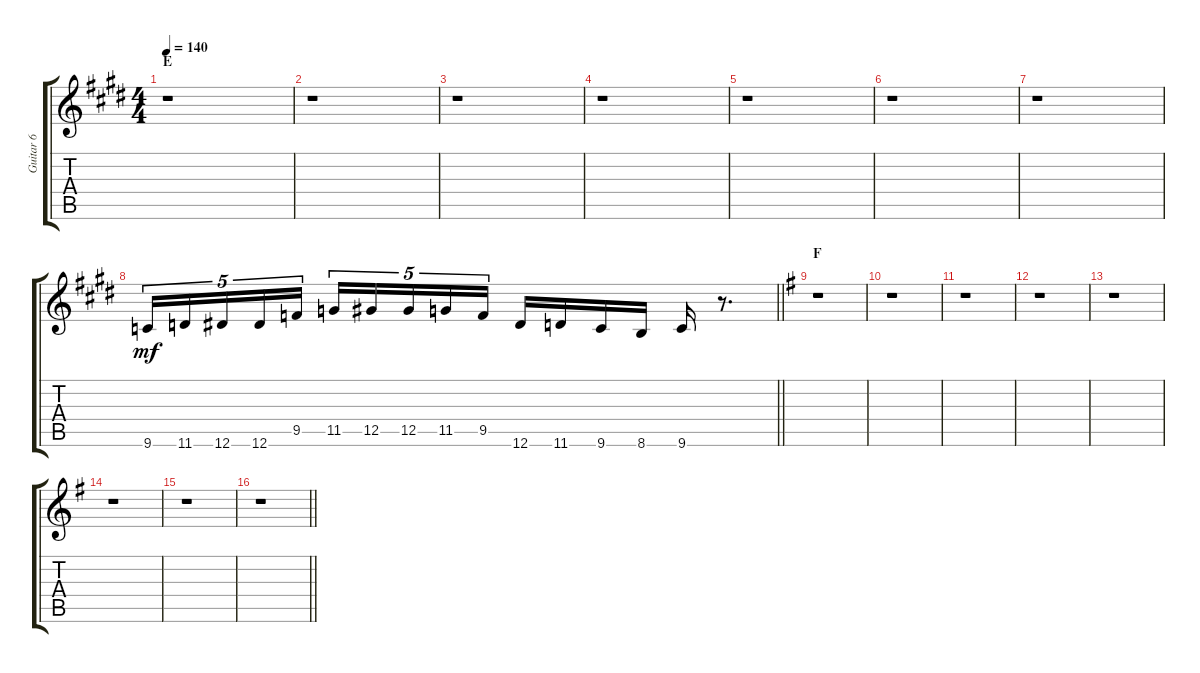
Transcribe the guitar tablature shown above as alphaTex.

\track ("Guitar 6" "Guitar 6") {instrument overdrivenguitar}
\staff {score tabs}
\tuning (Eb4 Bb3 Gb3 Db3 Ab2 Eb2) {hide}
\ts (4 4)
\section ("" "E")
\tempo 140
\clef g2
\ks e
r.1{dy mf} |
r.1 |
r.1 |
r.1 |
r.1 |
r.1 |
r.1 |
\barLineRight lightlight
9.6.16{tu (5 4)} 11.6.16{tu (5 4)} 12.6.16{tu (5 4)} 12.6.16{tu (5 4)} 9.5.16{tu (5 4)} 11.5.16{tu (5 4)} 12.5.16{tu (5 4)} 12.5.16{tu (5 4)} 11.5.16{tu (5 4)} 9.5.16{tu (5 4)} 12.6.16 11.6.16 9.6.16 8.6.16 9.6.16 r.8{d} |
\section ("" "F")
\ks g
r.1 |
r.1 |
r.1 |
r.1 |
r.1 |
r.1 |
r.1 |
\barLineRight lightlight
r.1
